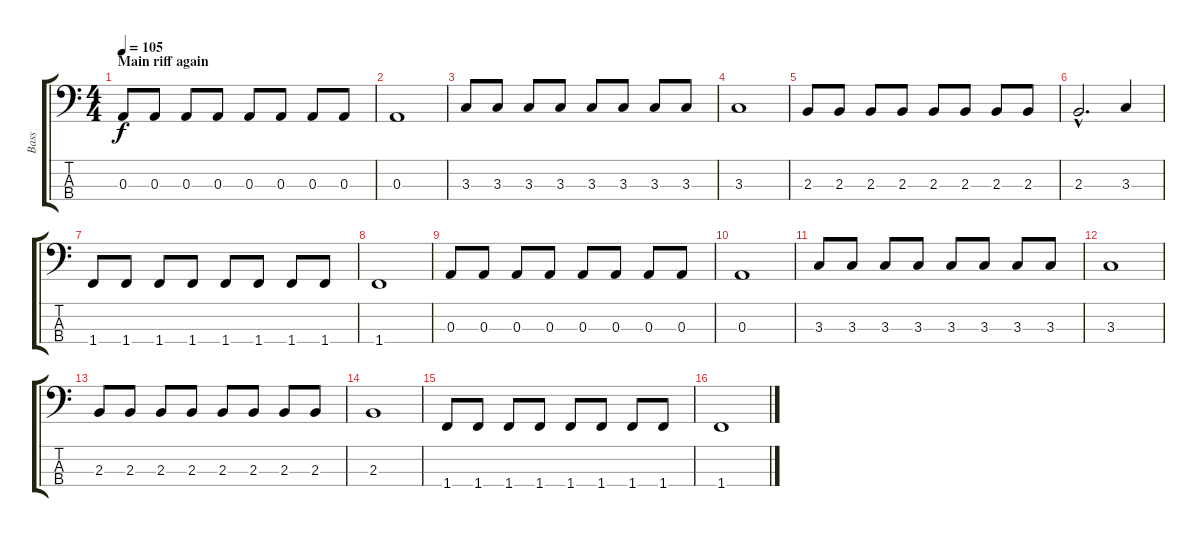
\track ("Bass" "Bass") {instrument electricbasspick}
\staff {score tabs}
\tuning (G2 D2 A1 E1) {hide}
\ts (4 4)
\section ("" "Main riff again")
\tempo 105
\clef f4
\ks c
0.3.8{dy f} 0.3.8 0.3.8 0.3.8 0.3.8 0.3.8 0.3.8 0.3.8 |
0.3.1 |
3.3.8 3.3.8 3.3.8 3.3.8 3.3.8 3.3.8 3.3.8 3.3.8 |
3.3.1 |
2.3.8 2.3.8 2.3.8 2.3.8 2.3.8 2.3.8 2.3.8 2.3.8 |
2.3{hac}.2{d} 3.3.4 |
1.4.8 1.4.8 1.4.8 1.4.8 1.4.8 1.4.8 1.4.8 1.4.8 |
1.4.1 |
0.3.8 0.3.8 0.3.8 0.3.8 0.3.8 0.3.8 0.3.8 0.3.8 |
0.3.1 |
3.3.8 3.3.8 3.3.8 3.3.8 3.3.8 3.3.8 3.3.8 3.3.8 |
3.3.1 |
2.3.8 2.3.8 2.3.8 2.3.8 2.3.8 2.3.8 2.3.8 2.3.8 |
2.3.1 |
1.4.8 1.4.8 1.4.8 1.4.8 1.4.8 1.4.8 1.4.8 1.4.8 |
1.4.1
